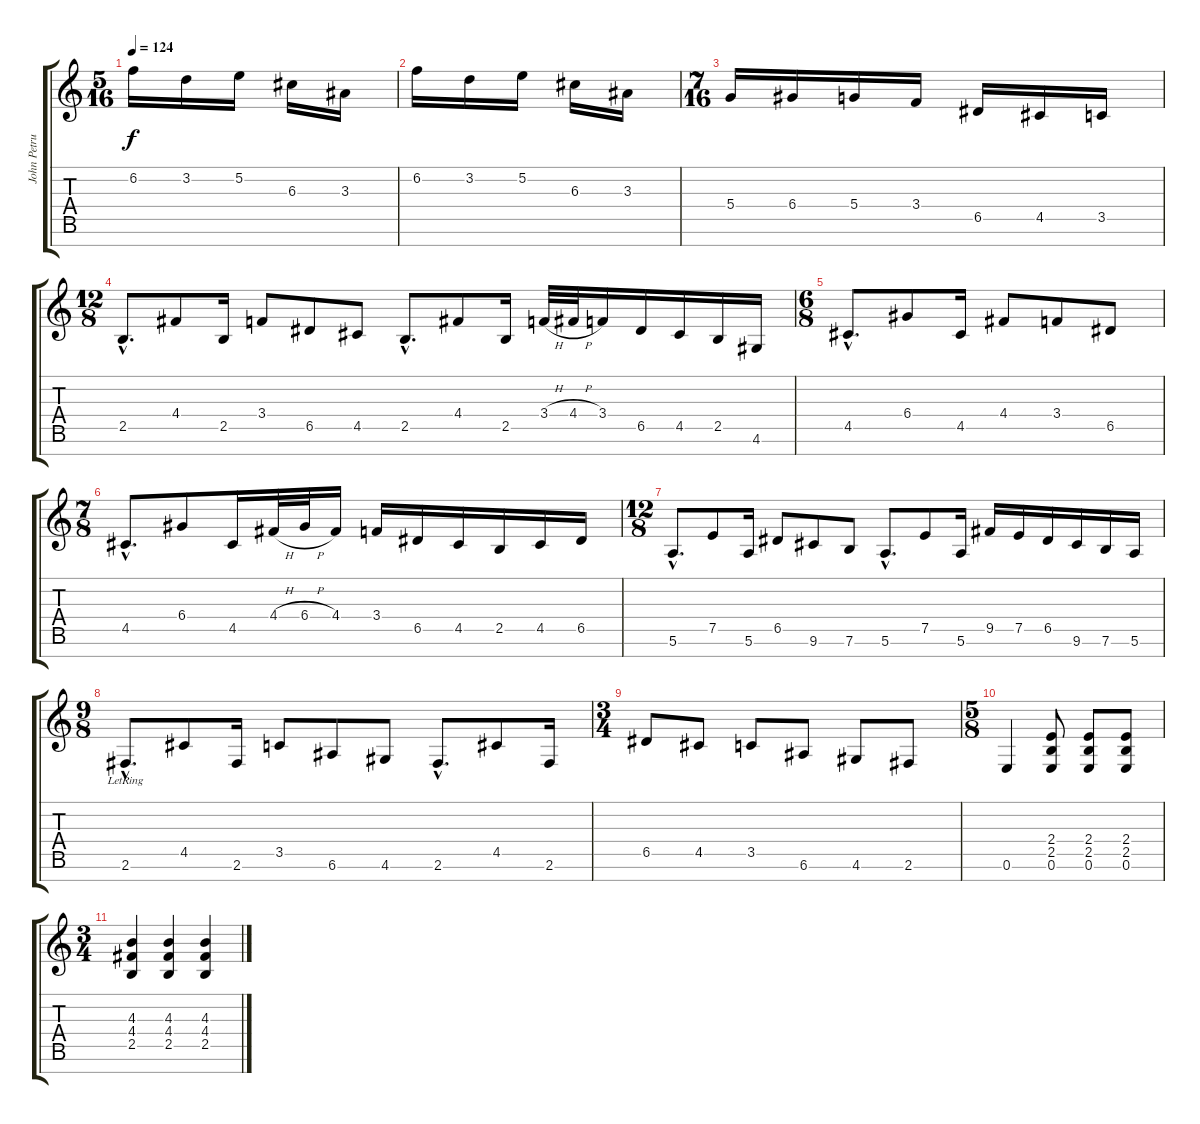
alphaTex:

\track ("John Petrucci - 7 String Guitar" "John Petru") {instrument distortionguitar}
\staff {score tabs}
\tuning (E4 B3 G3 D3 A2 E2 B1) {hide}
\ts (5 16)
\tempo 124
\clef g2
\ks c
6.2.16{dy f} 3.2.16 5.2.16 6.3.16 3.3.16 |
6.2.16 3.2.16 5.2.16 6.3.16 3.3.16 |
\ts (7 16)
5.4.16 6.4.16 5.4.16 3.4.16 6.5.16 4.5.16 3.5.16 |
\ts (12 8)
2.5{hac}.8{d} 4.4.8 2.5.16 3.4.8 6.5.8 4.5.8 2.5{hac}.8{d} 4.4.8 2.5.16 3.4{h}.32 4.4{h}.32 3.4.16 6.5.16 4.5.16 2.5.16 4.6.16 |
\ts (6 8)
4.5{hac}.8{d} 6.4.8 4.5.16 4.4.8 3.4.8 6.5.8 |
\ts (7 8)
4.5{hac}.8{d} 6.4.8 4.5.16 4.4{h}.32 6.4{h}.32 4.4.16 3.4.16 6.5.16 4.5.16 2.5.16 4.5.16 6.5.16 |
\ts (12 8)
5.6{hac}.8{d} 7.5.8 5.6.16 6.5.8 9.6.8 7.6.8 5.6{hac}.8{d} 7.5.8 5.6.16 9.5.16 7.5.16 6.5.16 9.6.16 7.6.16 5.6.16 |
\ts (9 8)
2.6{hac lr}.8{d} 4.5.8 2.6.16 3.5.8 6.6.8 4.6.8 2.6{hac}.8{d} 4.5.8 2.6.16 |
\ts (3 4)
6.5.8 4.5.8 3.5.8 6.6.8 4.6.8 2.6.8 |
\ts (5 8)
0.6.4 (2.4 2.5 0.6).8 (2.4 2.5 0.6).8 (2.4 2.5 0.6).8 |
\ts (3 4)
(4.3 4.4 2.5).4 (4.3 4.4 2.5).4 (4.3 4.4 2.5).4
